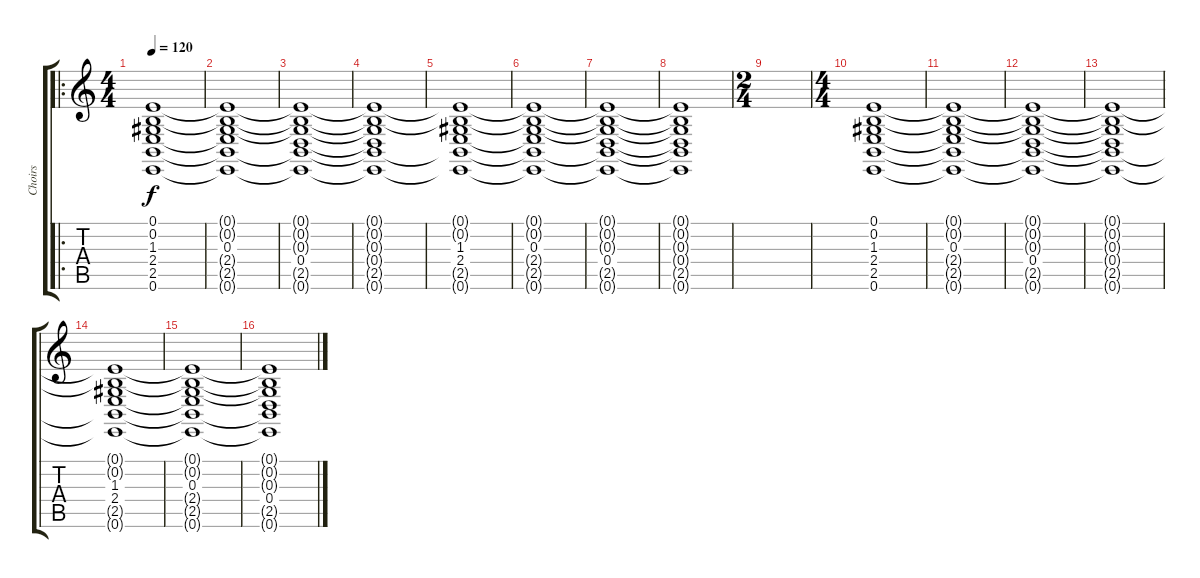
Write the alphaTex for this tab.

\track ("Choirs" "Choirs") {instrument choiraahs}
\staff {score tabs}
\tuning (E4 B3 G3 D3 A2 E2) {hide}
\ro
\ts (4 4)
\tempo 120
\clef g2
\ks c
(0.1 0.2 1.3 2.4 2.5 0.6).1{dy f instrument choiraahs} |
(0.1{t} 0.2{t} 0.3 2.4{t} 2.5{t} 0.6{t}).1 |
(0.1{t} 0.2{t} 0.3{t} 0.4 2.5{t} 0.6{t}).1 |
(0.1{t} 0.2{t} 0.3{t} 0.4{t} 2.5{t} 0.6{t}).1 |
(0.1{t} 0.2{t} 1.3 2.4 2.5{t} 0.6{t}).1 |
(0.1{t} 0.2{t} 0.3 2.4{t} 2.5{t} 0.6{t}).1 |
(0.1{t} 0.2{t} 0.3{t} 0.4 2.5{t} 0.6{t}).1 |
(0.1{t} 0.2{t} 0.3{t} 0.4{t} 2.5{t} 0.6{t}).1{volume 0} |
\ts (2 4)
|
\ts (4 4)
(0.1 0.2 1.3 2.4 2.5 0.6).1 |
(0.1{t} 0.2{t} 0.3 2.4{t} 2.5{t} 0.6{t}).1 |
(0.1{t} 0.2{t} 0.3{t} 0.4 2.5{t} 0.6{t}).1 |
(0.1{t} 0.2{t} 0.3{t} 0.4{t} 2.5{t} 0.6{t}).1 |
(0.1{t} 0.2{t} 1.3 2.4 2.5{t} 0.6{t}).1 |
(0.1{t} 0.2{t} 0.3 2.4{t} 2.5{t} 0.6{t}).1 |
(0.1{t} 0.2{t} 0.3{t} 0.4 2.5{t} 0.6{t}).1
